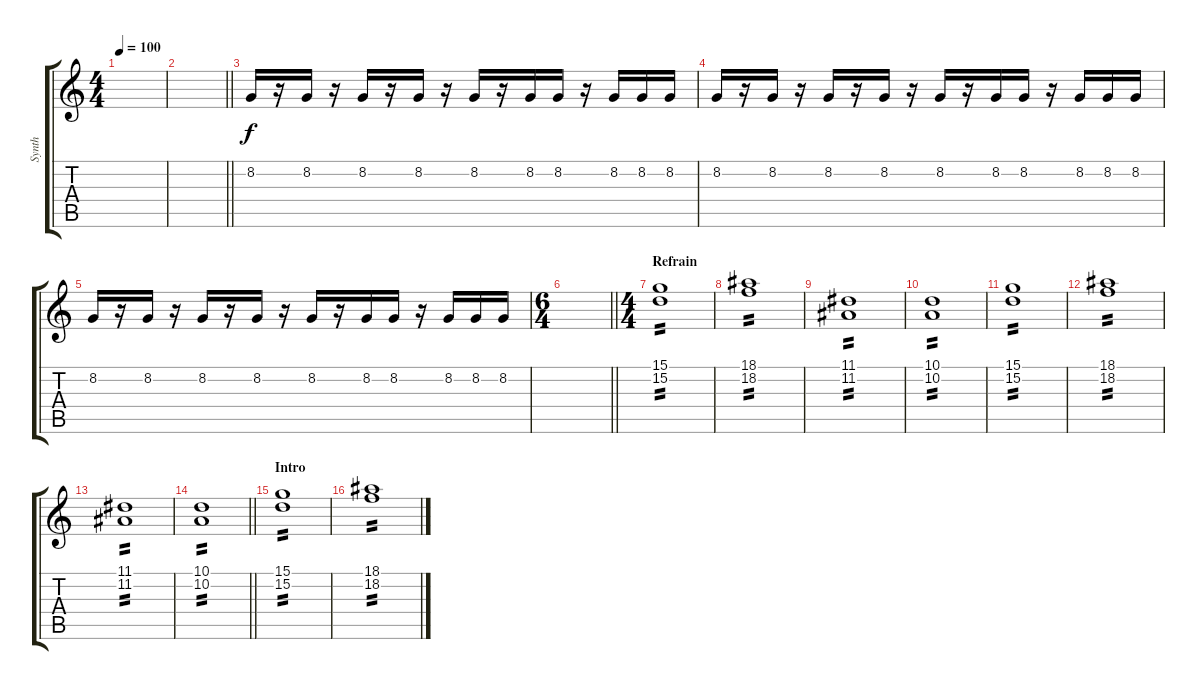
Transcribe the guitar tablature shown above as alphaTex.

\track ("Synth" "Synth") {instrument lead5charang}
\staff {score tabs}
\tuning (E4 B3 G3 D3 A2 E2) {hide}
\ts (4 4)
\tempo 100
\clef g2
\ks c
|
\barLineRight lightlight
|
8.2.16 r.16 8.2.16 r.16 8.2.16 r.16 8.2.16 r.16 8.2.16 r.16 8.2.16 8.2.16 r.16 8.2.16 8.2.16 8.2.16 |
8.2.16 r.16 8.2.16 r.16 8.2.16 r.16 8.2.16 r.16 8.2.16 r.16 8.2.16 8.2.16 r.16 8.2.16 8.2.16 8.2.16 |
8.2.16 r.16 8.2.16 r.16 8.2.16 r.16 8.2.16 r.16 8.2.16 r.16 8.2.16 8.2.16 r.16 8.2.16 8.2.16 8.2.16 |
\ts (6 4)
\barLineRight lightlight
|
\ts (4 4)
\section ("" "Refrain")
(15.1 15.2).1{tp 2} |
(18.1 18.2).1{tp 2} |
(11.1 11.2).1{tp 2} |
(10.1 10.2).1{tp 2} |
(15.1 15.2).1{tp 2} |
(18.1 18.2).1{tp 2} |
(11.1 11.2).1{tp 2} |
\barLineRight lightlight
(10.1 10.2).1{tp 2} |
\section ("" "Intro")
(15.1 15.2).1{tp 2} |
(18.1 18.2).1{tp 2}
